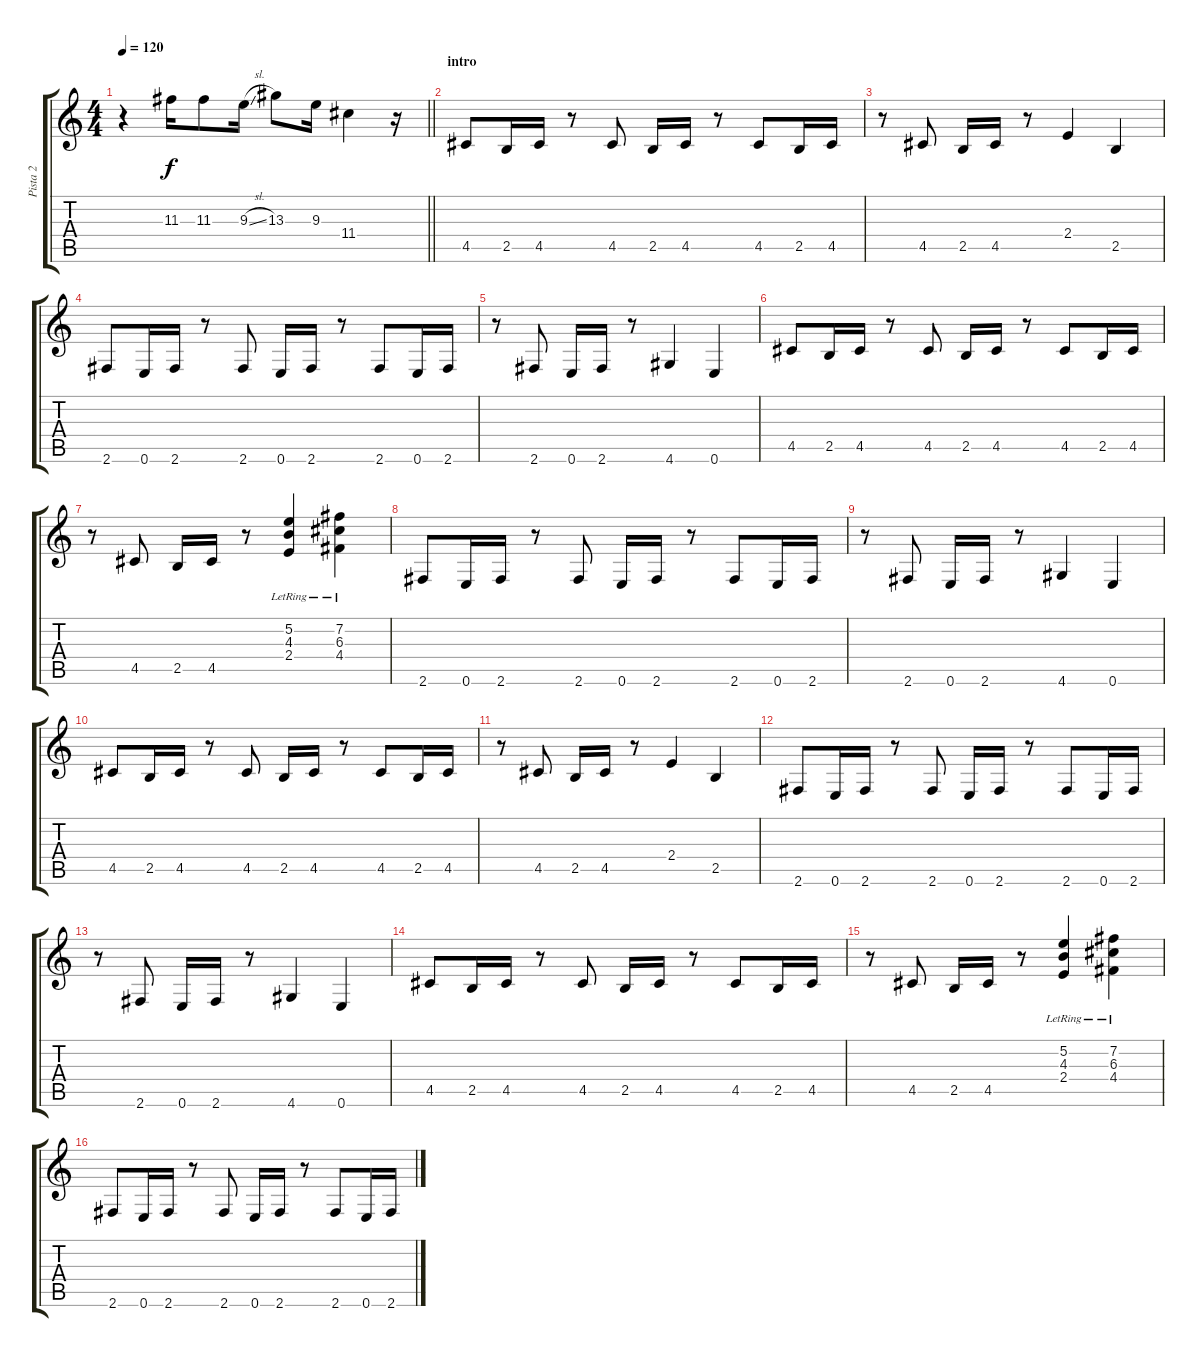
\track ("Pista 2" "Pista 2") {instrument distortionguitar}
\staff {score tabs}
\tuning (E4 B3 G3 D3 A2 E2) {hide}
\ts (4 4)
\tempo 120
\clef g2
\barLineRight lightlight
\ks c
r.4{dy f} 11.3.16 11.3.8 9.3{sl}.16 13.3.8 9.3.16 11.4.4 r.16 |
\section ("" "intro")
4.5.8 2.5.16 4.5.16 r.8 4.5.8 2.5.16 4.5.16 r.8 4.5.8 2.5.16 4.5.16 |
r.8 4.5.8 2.5.16 4.5.16 r.8 2.4.4 2.5.4 |
2.6.8 0.6.16 2.6.16 r.8 2.6.8 0.6.16 2.6.16 r.8 2.6.8 0.6.16 2.6.16 |
r.8 2.6.8 0.6.16 2.6.16 r.8 4.6.4 0.6.4 |
4.5.8 2.5.16 4.5.16 r.8 4.5.8 2.5.16 4.5.16 r.8 4.5.8 2.5.16 4.5.16 |
r.8 4.5.8 2.5.16 4.5.16 r.8 (5.2{lr} 4.3{lr} 2.4{lr}).4 (7.2{lr} 6.3{lr} 4.4{lr}).4 |
2.6.8 0.6.16 2.6.16 r.8 2.6.8 0.6.16 2.6.16 r.8 2.6.8 0.6.16 2.6.16 |
r.8 2.6.8 0.6.16 2.6.16 r.8 4.6.4 0.6.4 |
4.5.8 2.5.16 4.5.16 r.8 4.5.8 2.5.16 4.5.16 r.8 4.5.8 2.5.16 4.5.16 |
r.8 4.5.8 2.5.16 4.5.16 r.8 2.4.4 2.5.4 |
2.6.8 0.6.16 2.6.16 r.8 2.6.8 0.6.16 2.6.16 r.8 2.6.8 0.6.16 2.6.16 |
r.8 2.6.8 0.6.16 2.6.16 r.8 4.6.4 0.6.4 |
4.5.8 2.5.16 4.5.16 r.8 4.5.8 2.5.16 4.5.16 r.8 4.5.8 2.5.16 4.5.16 |
r.8 4.5.8 2.5.16 4.5.16 r.8 (5.2{lr} 4.3{lr} 2.4{lr}).4 (7.2{lr} 6.3{lr} 4.4{lr}).4 |
2.6.8 0.6.16 2.6.16 r.8 2.6.8 0.6.16 2.6.16 r.8 2.6.8 0.6.16 2.6.16
